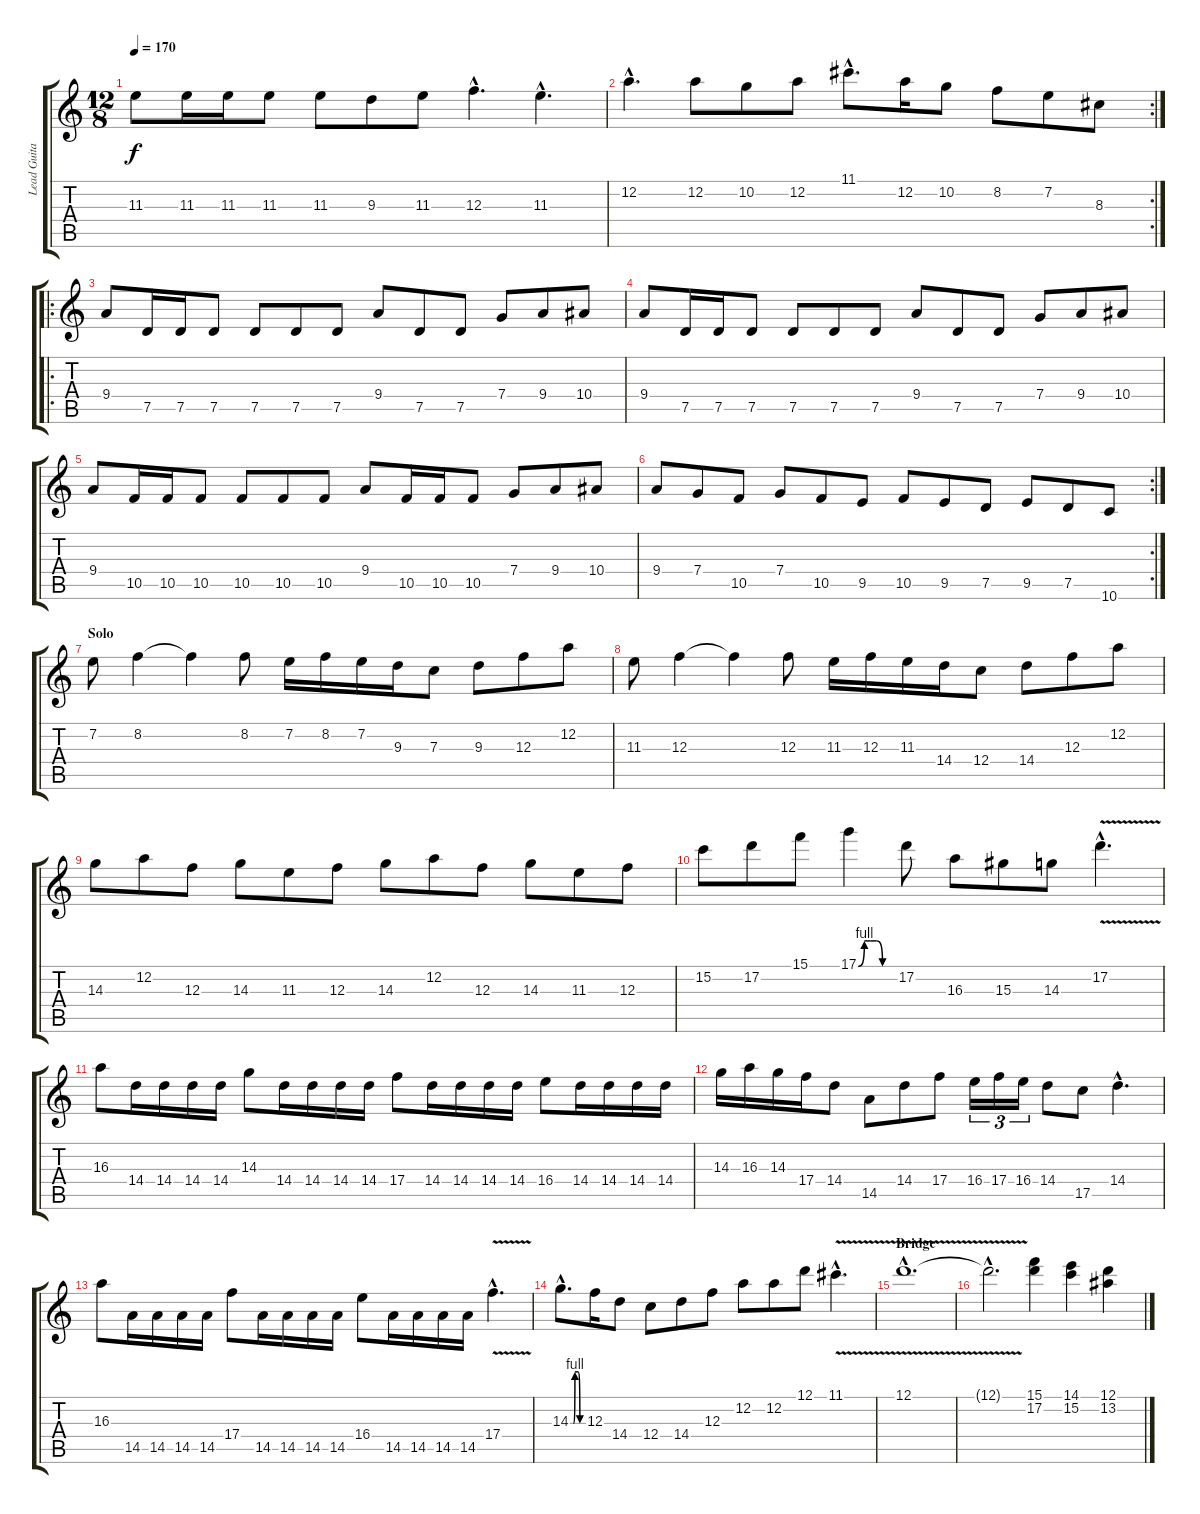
\track ("Lead Guitar" "Lead Guita") {instrument distortionguitar}
\staff {score tabs}
\tuning (D4 A3 F3 C3 G2 D2) {hide}
\ts (12 8)
\tempo 170
\clef g2
\ks c
11.3.8{dy f} 11.3.16 11.3.16 11.3.8 11.3.8 9.3.8 11.3.8 12.3{hac}.4{d} 11.3{hac}.4{d} |
\rc 2
12.2{hac}.4{d} 12.2.8 10.2.8 12.2.8 11.1{hac}.8{d} 12.2.16 10.2.8 8.2.8 7.2.8 8.3.8 |
\ro
9.4.8 7.5.16 7.5.16 7.5.8 7.5.8 7.5.8 7.5.8 9.4.8 7.5.8 7.5.8 7.4.8 9.4.8 10.4.8 |
9.4.8 7.5.16 7.5.16 7.5.8 7.5.8 7.5.8 7.5.8 9.4.8 7.5.8 7.5.8 7.4.8 9.4.8 10.4.8 |
9.4.8 10.5.16 10.5.16 10.5.8 10.5.8 10.5.8 10.5.8 9.4.8 10.5.16 10.5.16 10.5.8 7.4.8 9.4.8 10.4.8 |
\rc 2
9.4.8 7.4.8 10.5.8 7.4.8 10.5.8 9.5.8 10.5.8 9.5.8 7.5.8 9.5.8 7.5.8 10.6.8 |
\section ("" "Solo")
7.2.8 8.2.4 8.2{t}.4 8.2.8 7.2.16 8.2.16 7.2.16 9.3.16 7.3.8 9.3.8 12.3.8 12.2.8 |
11.3.8 12.3.4 12.3{t}.4 12.3.8 11.3.16 12.3.16 11.3.16 14.4.16 12.4.8 14.4.8 12.3.8 12.2.8 |
14.3.8 12.2.8 12.3.8 14.3.8 11.3.8 12.3.8 14.3.8 12.2.8 12.3.8 14.3.8 11.3.8 12.3.8 |
15.2.8 17.2.8 15.1.8 17.1{be (custom 0 0 10 4 20 4 30 4 40 0 60 0)}.4 17.2.8 16.3.8 15.3.8 14.3.8 17.2{v hac}.4{d} |
16.3.8 14.4.16 14.4.16 14.4.16 14.4.16 14.3.8 14.4.16 14.4.16 14.4.16 14.4.16 17.4.8 14.4.16 14.4.16 14.4.16 14.4.16 16.4.8 14.4.16 14.4.16 14.4.16 14.4.16 |
14.3.16 16.3.16 14.3.16 17.4.16 14.4.8 14.5.8 14.4.8 17.4.8 16.4.16{tu (3 2)} 17.4.16{tu (3 2)} 16.4.16{tu (3 2)} 14.4.8 17.5.8 14.4{hac}.4{d} |
16.3.8 14.5.16 14.5.16 14.5.16 14.5.16 17.4.8 14.5.16 14.5.16 14.5.16 14.5.16 16.4.8 14.5.16 14.5.16 14.5.16 14.5.16 17.4{v hac}.4{d} |
14.3{be (custom 0 0 15 0 22 4 37 4 45 0 60 0) hac}.8{d} 12.3.16 14.4.8 12.4.8 14.4.8 12.3.8 12.2.8 12.2.8 12.1.8 11.1{v hac}.4{d} |
\section ("" "Bridge")
12.1{v hac}.1{d} |
12.1{hac t}.2{d} (15.1 17.2).4 (14.1 15.2).4 (12.1 13.2).4
